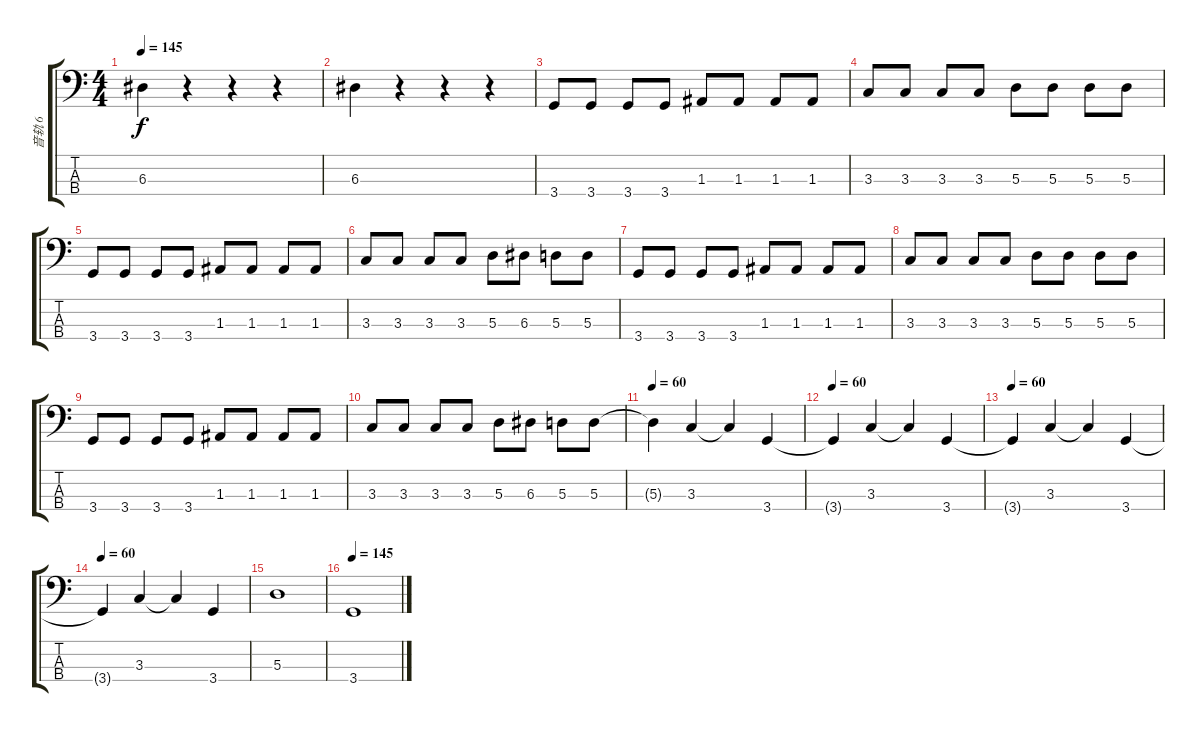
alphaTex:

\track ("音轨 6" "音轨 6") {instrument electricbasspick}
\staff {score tabs}
\tuning (G2 D2 A1 E1) {hide}
\ts (4 4)
\tempo 145
\clef f4
\ks c
6.3.4{dy f} r.4 r.4 r.4 |
6.3.4 r.4 r.4 r.4 |
3.4.8 3.4.8 3.4.8 3.4.8 1.3.8 1.3.8 1.3.8 1.3.8 |
3.3.8 3.3.8 3.3.8 3.3.8 5.3.8 5.3.8 5.3.8 5.3.8 |
3.4.8 3.4.8 3.4.8 3.4.8 1.3.8 1.3.8 1.3.8 1.3.8 |
3.3.8 3.3.8 3.3.8 3.3.8 5.3.8 6.3.8 5.3.8 5.3.8 |
3.4.8 3.4.8 3.4.8 3.4.8 1.3.8 1.3.8 1.3.8 1.3.8 |
3.3.8 3.3.8 3.3.8 3.3.8 5.3.8 5.3.8 5.3.8 5.3.8 |
3.4.8 3.4.8 3.4.8 3.4.8 1.3.8 1.3.8 1.3.8 1.3.8 |
3.3.8 3.3.8 3.3.8 3.3.8 5.3.8 6.3.8 5.3.8 5.3.8 |
\tempo 60
5.3{t}.4 3.3.4 3.3{t}.4 3.4.4 |
\tempo 60
3.4{t}.4 3.3.4 3.3{t}.4 3.4.4 |
\tempo 60
3.4{t}.4 3.3.4 3.3{t}.4 3.4.4 |
\tempo 60
3.4{t}.4 3.3.4 3.3{t}.4 3.4.4 |
5.3.1 |
\tempo 145
3.4.1
